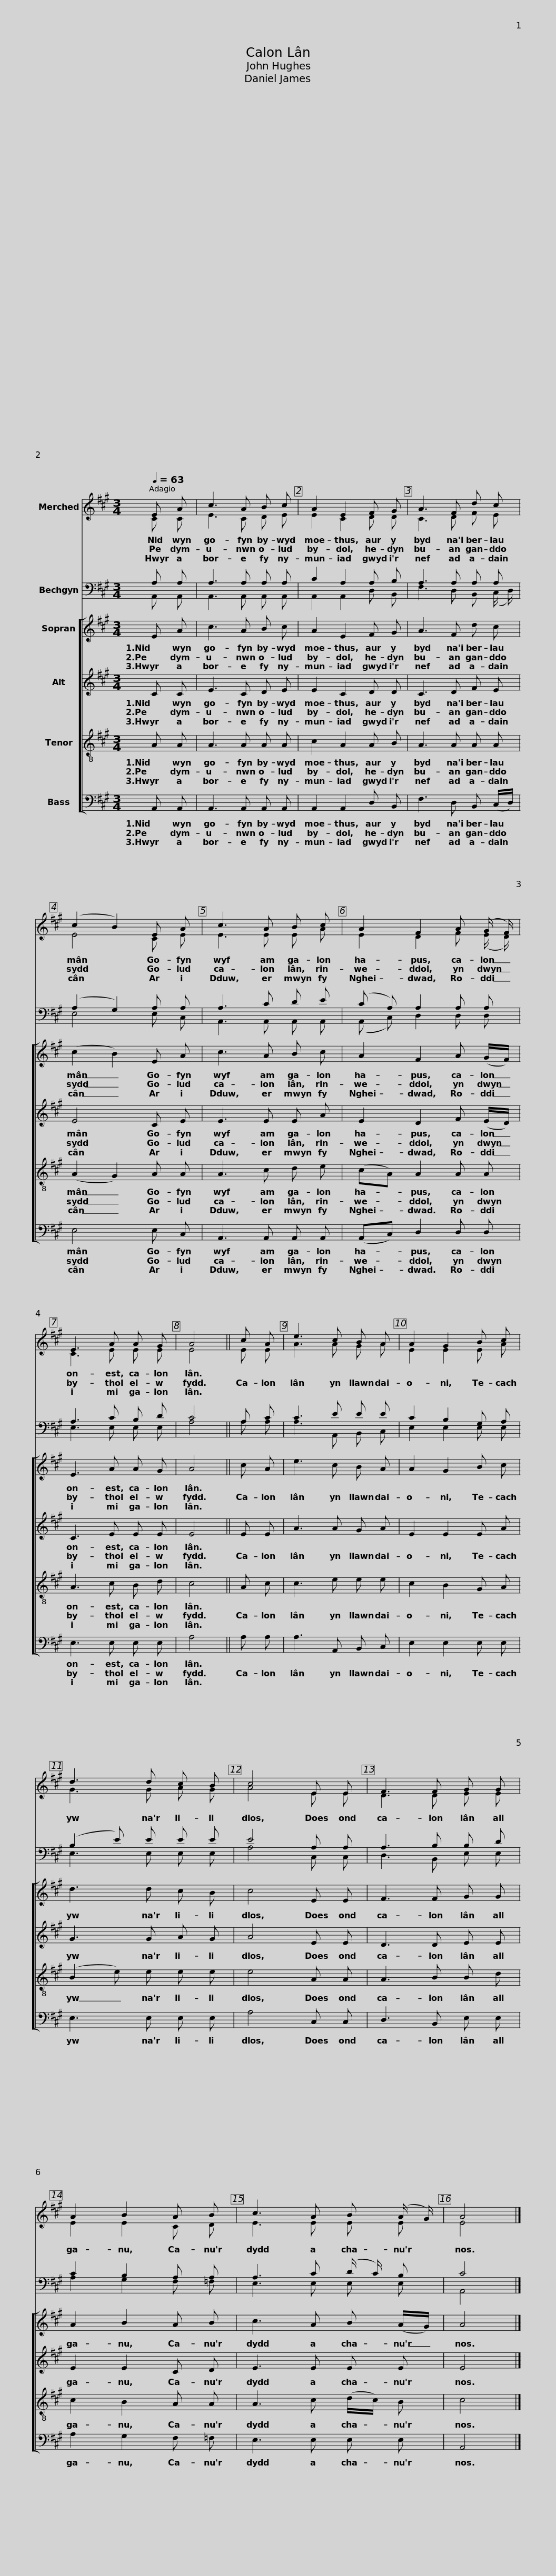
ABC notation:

X:1
%%score ( 1 2 ) ( 3 4 ) [ 5 6 7 8 ]
L:1/8
Q:1/4=63
M:3/4
I:linebreak $
K:A
V:1 treble
V:2 treble
V:3 bass
V:4 bass
V:5 treble
V:6 treble
V:7 treble-8
V:8 bass
V:1
 E A | c3 A B c | A2 E2 F G | A3 F d c | (c2 B2) E A | %5
 c3 A B c |$ A2 F2 A (G/ F/) | E3 A A G | A4 ||$ c A | %10
 e3 c B A | A2 G2 B c | d3 d c B | c4 E E | F3 F G G |$ %15
 A2 B2 A B | c3 A B (A/ G/) | A4 |] %18
V:2
 C C | E3 C D E | E2 C2 D D | C3 D F E | E4 C E | %5
 E3 E E A |$ E2 D2 F (E/ D/) | C3 E E E | E4 ||$ E E | %10
 A3 A G A | E2 E2 E A | G3 G A G | A4 E E | D3 D E E |$ %15
 E2 E2 C D | E3 E E E | E4 |] %18
V:3
 A, A, | A,3 A, A, A, | C2 A,2 A, B, | A,3 A, A, A, | (A,2 G,2) A, A, | %5
 A,3 C D E |$ (C A,) A,2 A, A, | A,3 C B, D | C4 ||$ A, C | %10
 C3 E E E | C2 B,2 G, A, | (B,2 E) E E E | E4 A, A, | A,3 B, B, D |$ %15
 C2 B,2 A, A, | A,3 C (D/ C/) B, | C4 |] %18
V:4
 A,, A,, | A,,3 A,, A,, A,, | A,,2 A,,2 D, B,, | F,3 D, B,, (C,/ D,/) | E,4 E, C, | %5
 A,,3 A,, A,, A,, |$ (A,, C,) D,2 D, D, | E,3 E, E, E, | A,4 ||$ A, A, | %10
 A,3 A,, B,, C, | E,2 E,2 E, E, | E,3 E, E, E, | A,4 C, C, | D,3 B,, E, E, |$ %15
 A,2 G,2 F, =F, | E,3 E, E, E, | A,,4 |] %18
V:5
 E A | c3 A B c | A2 E2 F G | A3 F d c | (c2 B2) E A | %5
 c3 A B c |$ A2 F2 A (G/F/) | E3 A A G | A4 ||$ c A | %10
 e3 c B A | A2 G2 B c | d3 d c B | c4 E E | F3 F G G |$ %15
 A2 B2 A B | c3 A B (A/G/) | A4 |] %18
V:6
 C C | E3 C D E | E2 C2 D D | C3 D F E | E4 C E | %5
 E3 E E A |$ E2 D2 F (E/D/) | C3 E E E | E4 ||$ E E | %10
 A3 A G A | E2 E2 E A | G3 G A G | A4 E E | D3 D E E |$ %15
 E2 E2 C D | E3 E E E | E4 |] %18
V:7
 A A | A3 A A A | c2 A2 A B | A3 A A A | (A2 G2) A A | %5
 A3 c d e |$ (cA) A2 A A | A3 c B d | c4 ||$ A c | %10
 c3 e e e | c2 B2 G A | (B2 e) e e e | e4 A A | A3 B B d |$ %15
 c2 B2 A A | A3 c (d/c/) B | c4 |] %18
V:8
 A,, A,, | A,,3 A,, A,, A,, | A,,2 A,,2 D, B,, | F,3 D, B,, (C,/D,/) | E,4 E, C, | %5
 A,,3 A,, A,, A,, |$ (A,,C,) D,2 D, D, | E,3 E, E, E, | A,4 ||$ A, A, | %10
 A,3 A,, B,, C, | E,2 E,2 E, E, | E,3 E, E, E, | A,4 C, C, | D,3 B,, E, E, |$ %15
 A,2 G,2 F, =F, | E,3 E, E, E, | A,,4 |] %18
